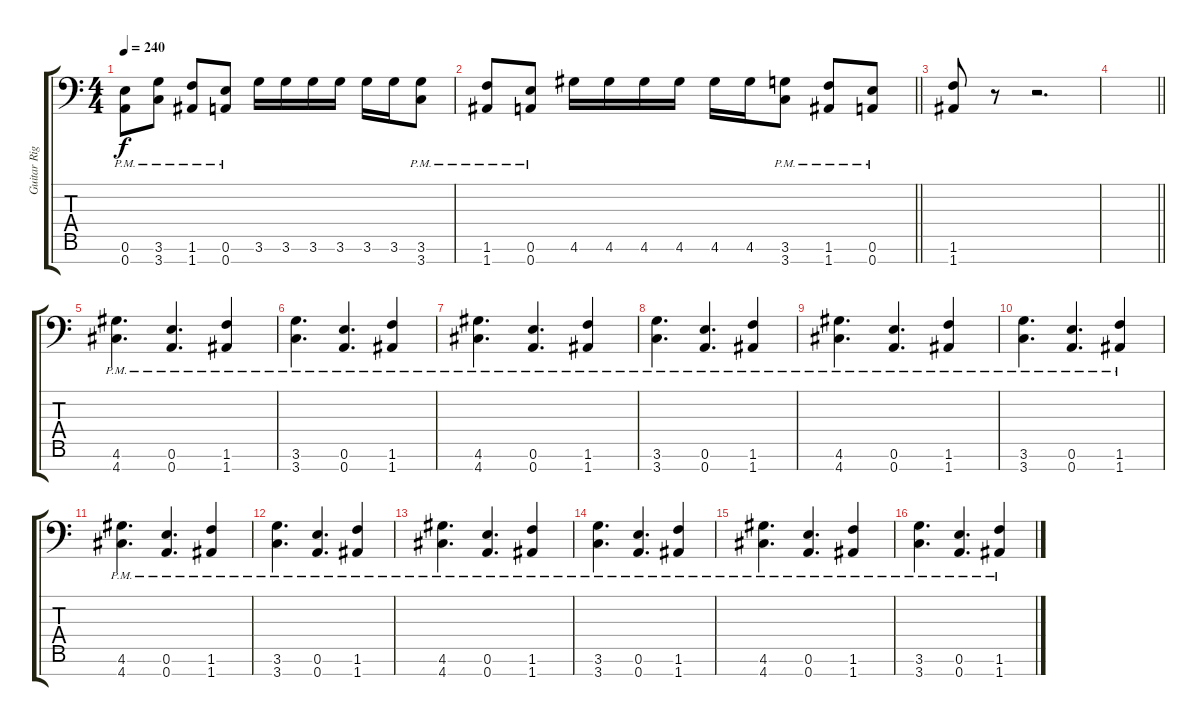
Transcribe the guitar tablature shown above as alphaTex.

\track ("Guitar Right" "Guitar Rig") {instrument distortionguitar}
\staff {score tabs}
\tuning (E4 B3 G3 D3 A2 E2 A1) {hide}
\ts (4 4)
\tempo 240
\clef f4
\ks c
(0.6{pm} 0.7{pm}).8{dy f} (3.6{pm} 3.7{pm}).8 (1.6{pm} 1.7{pm}).8 (0.6{pm} 0.7{pm}).8 3.6.16 3.6.16 3.6.16 3.6.16 3.6.16 3.6.16 (3.6{pm} 3.7{pm}).8 |
\barLineRight lightlight
(1.6{pm} 1.7{pm}).8 (0.6{pm} 0.7{pm}).8 4.6.16 4.6.16 4.6.16 4.6.16 4.6.16 4.6.16 (3.6{pm} 3.7{pm}).8 (1.6{pm} 1.7{pm}).8 (0.6{pm} 0.7{pm}).8 |
(1.6 1.7).8 r.8 r.2{d} |
\barLineRight lightlight
|
\section ("" "")
(4.6{pm} 4.7{pm}).4{d} (0.6{pm} 0.7{pm}).4{d} (1.6{pm} 1.7{pm}).4 |
(3.6{pm} 3.7{pm}).4{d} (0.6{pm} 0.7{pm}).4{d} (1.6{pm} 1.7{pm}).4 |
(4.6{pm} 4.7{pm}).4{d} (0.6{pm} 0.7{pm}).4{d} (1.6{pm} 1.7{pm}).4 |
(3.6{pm} 3.7{pm}).4{d} (0.6{pm} 0.7{pm}).4{d} (1.6{pm} 1.7{pm}).4 |
(4.6{pm} 4.7{pm}).4{d} (0.6{pm} 0.7{pm}).4{d} (1.6{pm} 1.7{pm}).4 |
(3.6{pm} 3.7{pm}).4{d} (0.6{pm} 0.7{pm}).4{d} (1.6{pm} 1.7{pm}).4 |
(4.6{pm} 4.7{pm}).4{d} (0.6{pm} 0.7{pm}).4{d} (1.6{pm} 1.7{pm}).4 |
(3.6{pm} 3.7{pm}).4{d} (0.6{pm} 0.7{pm}).4{d} (1.6{pm} 1.7{pm}).4 |
(4.6{pm} 4.7{pm}).4{d} (0.6{pm} 0.7{pm}).4{d} (1.6{pm} 1.7{pm}).4 |
(3.6{pm} 3.7{pm}).4{d} (0.6{pm} 0.7{pm}).4{d} (1.6{pm} 1.7{pm}).4 |
(4.6{pm} 4.7{pm}).4{d} (0.6{pm} 0.7{pm}).4{d} (1.6{pm} 1.7{pm}).4 |
(3.6{pm} 3.7{pm}).4{d} (0.6{pm} 0.7{pm}).4{d} (1.6{pm} 1.7{pm}).4
